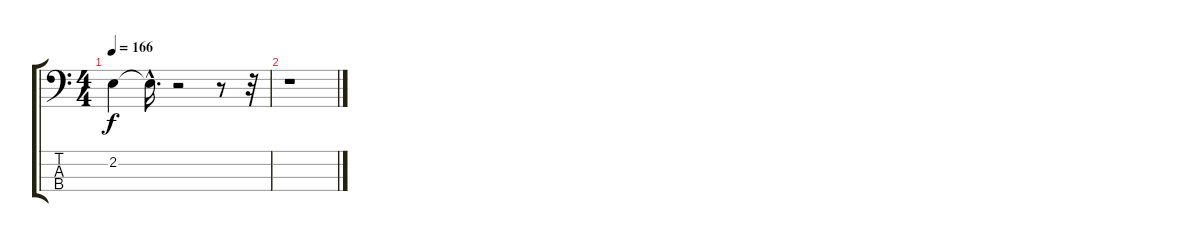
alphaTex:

\track "" {instrument fretlessbass}
\staff {score tabs}
\tuning (G2 D2 A1 E1) {hide}
\ts (4 4)
\tempo 166
\clef f4
\ks c
2.2.4{dy f} 2.2{hac t}.16{d} r.2 r.8 r.32 |
r.1
